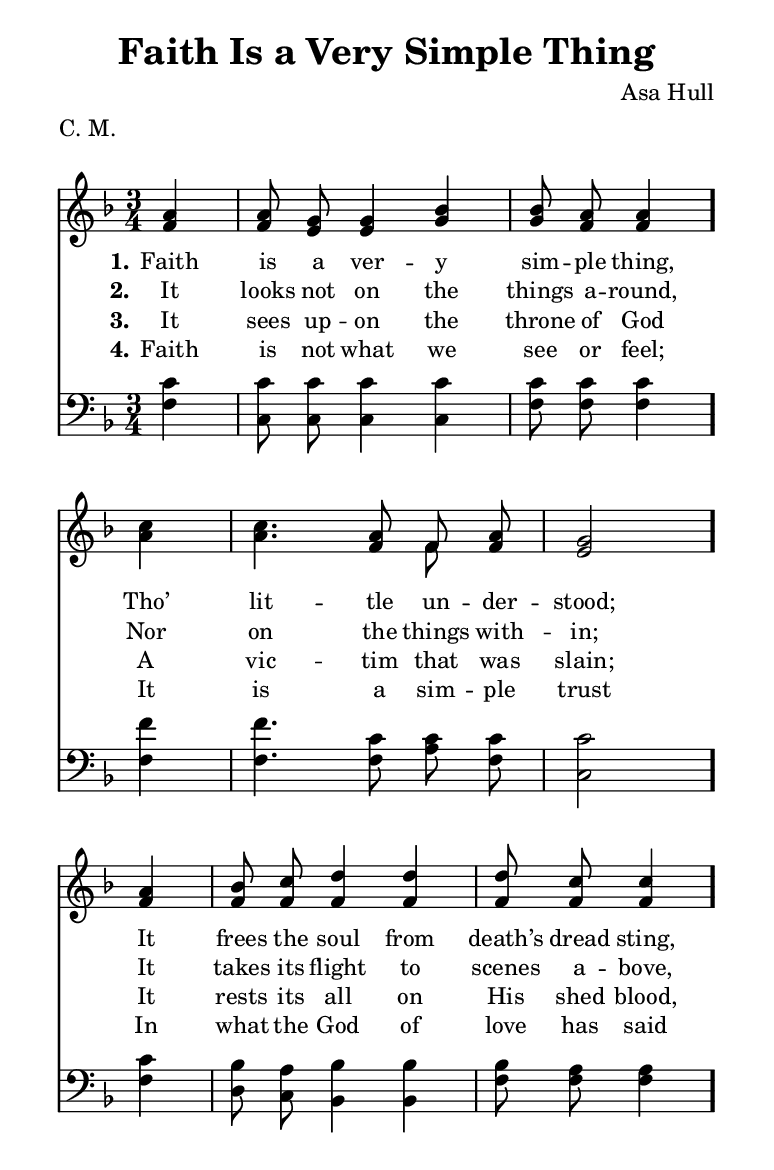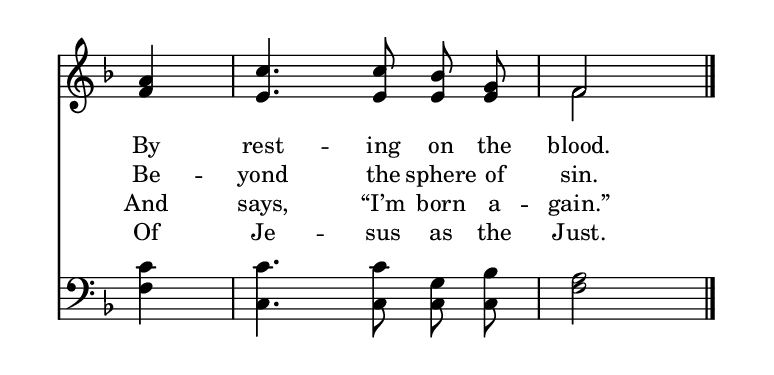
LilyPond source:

\include "common/global.ily"
\paper {
  \include "common/paper.ily"
  ragged-bottom = ##t
  ragged-last-bottom = ##t
  systems-per-page = ##f
  page-count = ##f
}

\header{
  hymnnumber = "10"
  title = "Faith Is a Very Simple Thing"
  tunename = "Remember Me"
  meter = "C. M."
  %poet = ""
  composer = "Asa Hull"
  %copyright = ""
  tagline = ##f
}

patternA = { c4 | c8 c8 c4 c4 | c8 c8 c4 } % Lines 1, 3
patternB = { c4 | c4. c8 c8 c8 | c2 } % Lines 2, 4

global = {
  \include "common/overrides.ily"
  \override Staff.TimeSignature.style = #'numbered
  \time 3/4
  \once \override Score.MetronomeMark.transparent = ##t
  \tempo 4 = 60
  \key f \major
  \partial 4
  \autoBeamOff
}

notesSoprano = {
\global
\relative c'' {

  \changePitch \patternA { a | a g g bes | bes a a }
  \changePitch \patternB { c | c a f a   | g       }
  \changePitch \patternA { a | bes c d d | d c c   }
  \changePitch \patternB { a | c c bes g | f       }

}
}

notesAlto = {
\global
\relative e' {

  \changePitch \patternA { f | f e e g | g f f }
  \changePitch \patternB { a | a f f f | e     }
  \changePitch \patternA { f | f f f f | f f f }
  \changePitch \patternB { f | e e e e | f     }

}
}

notesTenor = {
\global
\relative a {

  \changePitch \patternA { c | c c c c       | c c c   }
  \changePitch \patternB { f | f c c c       | c       }
  \changePitch \patternA { c | bes a bes bes | bes a a }
  \changePitch \patternB { c | c c g bes     | a       }

}
}

notesBass = {
\global
\relative f {

  \changePitch \patternA { f | c c c c     | f f f  }
  \changePitch \patternB { f | f f a f     | c      }
  \changePitch \patternA { f | d c bes bes | f' f f }
  \changePitch \patternB { f | c c c c     | f      } \bar "|."

}
}

wordsA = \lyricmode {
\set stanza = "1."

  Faith is a ver -- y sim -- ple thing, \bar "."
  Tho’ lit -- tle un -- der -- stood; \bar "." \break
  It frees the soul from death’s dread sting, \bar "."
  By rest -- ing on the blood. \bar "|." \break

}

wordsB = \lyricmode {
\set stanza = "2."

  It looks not on the things a -- round,
  Nor on the things with -- in;
  It takes its flight to scenes a -- bove,
  Be -- yond the sphere of sin.

}

wordsC = \lyricmode {
\set stanza = "3."

  It sees up -- on the throne of God
  A vic -- tim that was slain;
  It rests its all on His shed blood,
  And says, “I’m born a -- gain.”

}

wordsD = \lyricmode {
\set stanza = "4."

  Faith is not what we see or feel;
  It is a sim -- ple trust
  In what the God of love has said
  Of Je -- sus as the Just.

}


\score {
  \context ChoirStaff <<
    \context Staff = upper <<
      \set Staff.autoBeaming = ##f
      \set ChoirStaff.systemStartDelimiter = #'SystemStartBar
      \set ChoirStaff.printPartCombineTexts = ##f
      \partcombine #'(2 . 9) \notesSoprano \notesAlto
      \context NullVoice = sopranos { \voiceOne << \notesSoprano >> }
      \context NullVoice = altos { \voiceTwo << \notesAlto >> }
      \context Lyrics = one   \lyricsto sopranos \wordsA
      \context Lyrics = two   \lyricsto sopranos \wordsB
      \context Lyrics = three \lyricsto sopranos \wordsC
      \context Lyrics = four  \lyricsto sopranos \wordsD
      %\context Lyrics = five  \lyricsto sopranos \wordsE
    >>
    \context Staff = men <<
      \clef bass
      \set ChoirStaff.printPartCombineTexts = ##f
      \partcombine #'(2 . 9) \notesTenor \notesBass
      \context NullVoice = tenors { \voiceOne << \notesTenor >> }
      \context NullVoice = basses { \voiceTwo << \notesBass >> }
    >>
  >>
  \layout {
    \include "common/layout.ily"
  }
  \midi{
    \include "common/midi.ily"
  }
}

\version "2.19.49"  % necessary for upgrading to future LilyPond versions.

% vi:set et ts=2 sw=2 ai nocindent syntax=lilypond:
